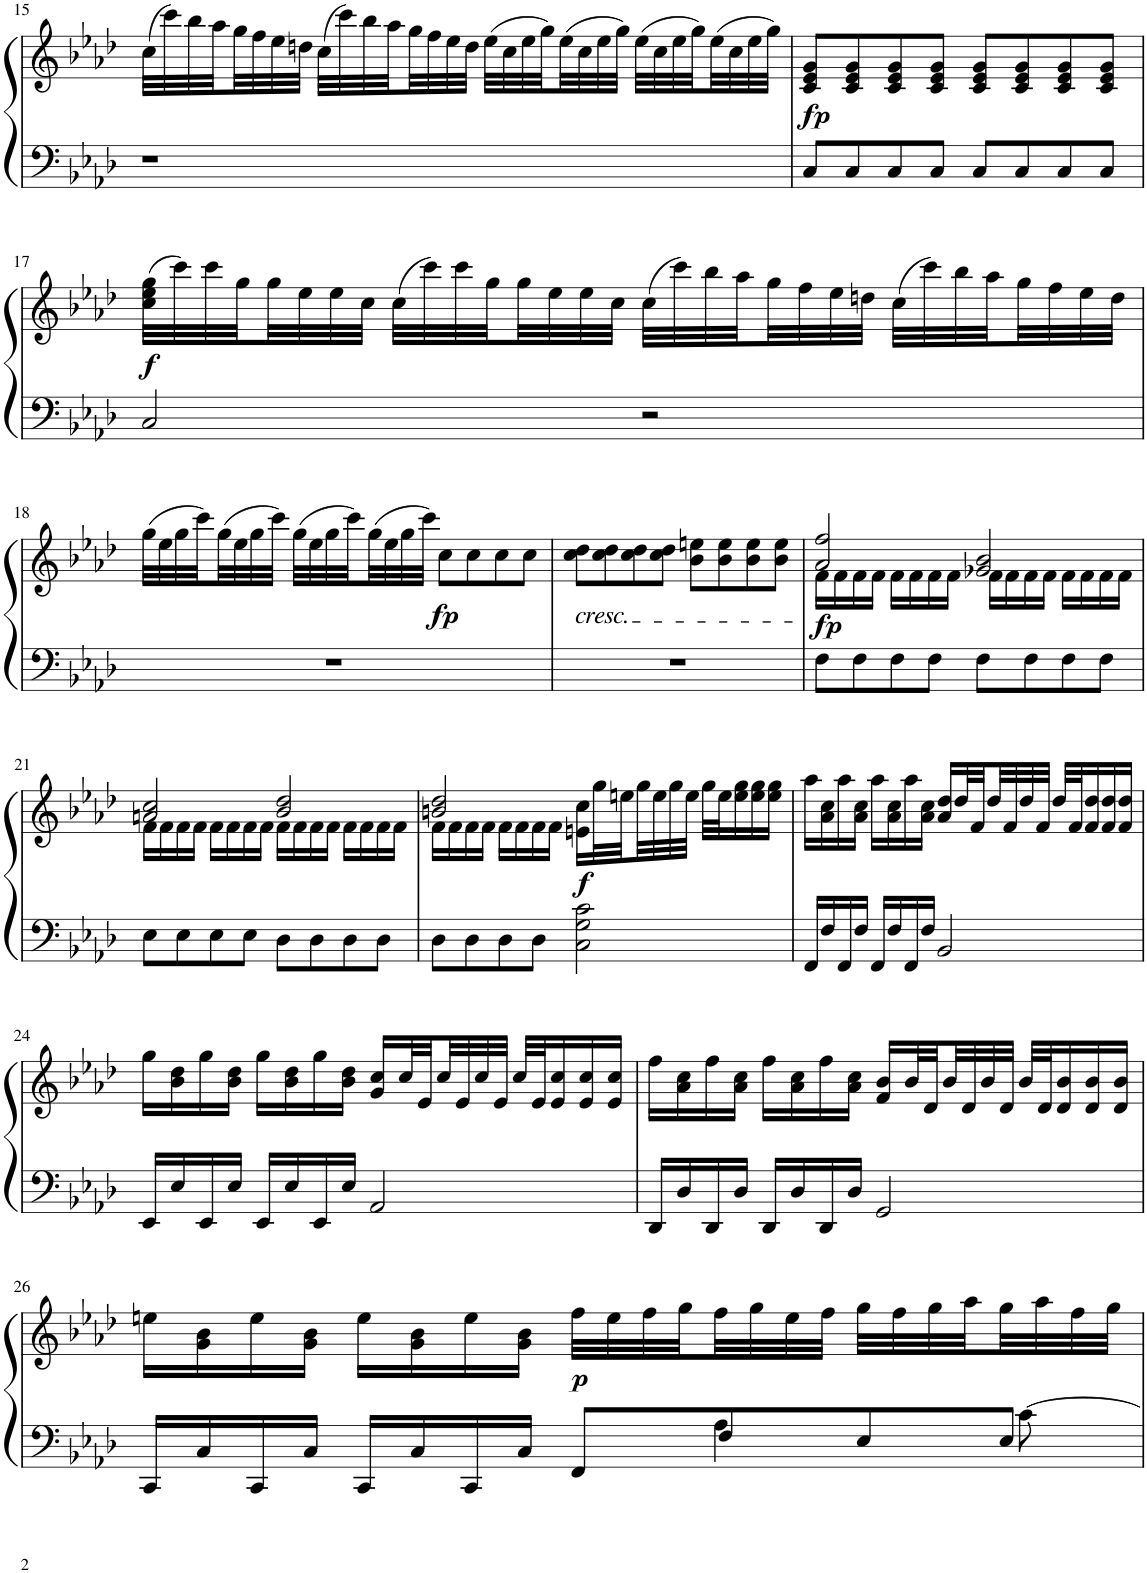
**kern	**kern	**dynam
*part1	*part1	*part1
*staff2	*staff1	*staff1/2
*I"Piano	*	*
*I'Pno.	*	*
!!LO:PB:g=z
*clefF4	*clefG2	*
*k[b-e-a-d-]	*k[b-e-a-d-]	*
*M4/4	*M4/4	*
=15	=15	=15
1r	(32cc\LLL	.
.	32ccc\)	.
.	32bb-\	.
.	32aa-\	.
.	32gg\	.
.	32ff\	.
.	32ee-\	.
.	32ddn\JJJ	.
.	(32cc\LLL	.
.	32ccc\)	.
.	32bb-\	.
.	32aa-\	.
.	32gg\	.
.	32ff\	.
.	32ee-\	.
.	32dd\JJJ	.
.	(32ee-\LLL	.
.	32cc\	.
.	32ee-\	.
.	32gg\)	.
.	(32ee-\	.
.	32cc\	.
.	32ee-\	.
.	32gg\JJJ)	.
.	(32ee-\LLL	.
.	32cc\	.
.	32ee-\	.
.	32gg\)	.
.	(32ee-\	.
.	32cc\	.
.	32ee-\	.
.	32gg\JJJ)	.
=16	=16	=16
!	!	!LO:DY:b
8C/L	8c/ 8e-/ 8g/L	fp
8C/	8c/ 8e-/ 8g/	.
8C/	8c/ 8e-/ 8g/	.
8C/J	8c/ 8e-/ 8g/J	.
8C/L	8c/ 8e-/ 8g/L	.
8C/	8c/ 8e-/ 8g/	.
8C/	8c/ 8e-/ 8g/	.
8C/J	8c/ 8e-/ 8g/J	.
!!LO:LB:g=z
=17	=17	=17
!	!	!LO:DY:b
2C/	(>32cc\ 32ee-\ 32gg\LLL	f
.	32ccc\)	.
.	32ccc\	.
.	32gg\	.
.	32gg\	.
.	32ee-\	.
.	32ee-\	.
.	32cc\JJJ	.
.	(>32cc\LLL	.
.	32ccc\)	.
.	32ccc\	.
.	32gg\	.
.	32gg\	.
.	32ee-\	.
.	32ee-\	.
.	32cc\JJJ	.
2r	(32cc\LLL	.
.	32ccc\)	.
.	32bb-\	.
.	32aa-\	.
.	32gg\	.
.	32ff\	.
.	32ee-\	.
.	32ddn\JJJ	.
.	(32cc\LLL	.
.	32ccc\)	.
.	32bb-\	.
.	32aa-\	.
.	32gg\	.
.	32ff\	.
.	32ee-\	.
.	32dd\JJJ	.
!!LO:LB:g=z
=18	=18	=18
1r	(32gg\LLL	.
.	32ee-\	.
.	32gg\	.
.	32ccc\)	.
.	(32gg\	.
.	32ee-\	.
.	32gg\	.
.	32ccc\JJJ)	.
.	(32gg\LLL	.
.	32ee-\	.
.	32gg\	.
.	32ccc\)	.
.	(32gg\	.
.	32ee-\	.
.	32gg\	.
.	32ccc\JJJ)	.
!	!	!LO:DY:b
.	8cc\L	fp
.	8cc\	.
.	8cc\	.
.	8cc\J	.
=19	=19	=19
!	!LO:TX:b:i:t=cresc.	!
1r	8cc\ 8dd-\L	.
.	8cc\ 8dd-\	.
.	8cc\ 8dd-\	.
.	8cc\ 8dd-\J	.
.	8b-\ 8een\L	.
.	8b-\ 8ee\	.
.	8b-\ 8ee\	.
.	8b-\ 8ee\J	.
=20	=20	=20
*	*^	*
!	!	!	!LO:DY:b
8F\L	2a-/ 2ff/	16f\LL	fp
.	.	16f\	.
8F\	.	16f\	.
.	.	16f\JJ	.
8F\	.	16f\LL	.
.	.	16f\	.
8F\J	.	16f\	.
.	.	16f\JJ	.
8F\L	2g-X/ 2b-/	16f\LL	.
.	.	16f\	.
8F\	.	16f\	.
.	.	16f\JJ	.
8F\	.	16f\LL	.
.	.	16f\	.
8F\J	.	16f\	.
.	.	16f\JJ	.
!!LO:LB:g=z	!!
=21	=21	=21	=21
8E-\L	2an/ 2cc/	16f\LL	.
.	.	16f\	.
8E-\	.	16f\	.
.	.	16f\JJ	.
8E-\	.	16f\LL	.
.	.	16f\	.
8E-\J	.	16f\	.
.	.	16f\JJ	.
8D-\L	2b-/ 2dd-/	16f\LL	.
.	.	16f\	.
8D-\	.	16f\	.
.	.	16f\JJ	.
8D-\	.	16f\LL	.
.	.	16f\	.
8D-\J	.	16f\	.
.	.	16f\JJ	.
=22	=22	=22	=22
8D-\L	2bn/ 2dd-/	16f\LL	.
.	.	16f\	.
8D-\	.	16f\	.
.	.	16f\JJ	.
8D-\	.	16f\LL	.
.	.	16f\	.
8D-\J	.	16f\	.
.	.	16f\JJ	.
!	!	!	!LO:DY:b
2C\ 2G\ 2c\	16en\ 16cc\LL	2ryy	f
.	32gg\L	.	.
.	32een\	.	.
.	32gg\	.	.
.	32ee\	.	.
.	32gg\	.	.
.	32ee\JJJ	.	.
.	32gg\LLL	.	.
.	32ee\J	.	.
.	16ee\ 16gg\	.	.
.	16ee\ 16gg\	.	.
.	16ee\ 16gg\JJ	.	.
*	*v	*v	*
=23	=23	=23
16FF/LL	16aa-\LL	.
16F/	16a-\ 16cc\	.
16FF/	16aa-\	.
16F/JJ	16a-\ 16cc\JJ	.
16FF/LL	16aa-\LL	.
16F/	16a-\ 16cc\	.
16FF/	16aa-\	.
16F/JJ	16a-\ 16cc\JJ	.
2BB-/	16a-/ 16dd-/LL	.
.	32dd-/L	.
.	32f/	.
.	32dd-/	.
.	32f/	.
.	32dd-/	.
.	32f/JJJ	.
.	32dd-/LLL	.
.	32f/J	.
.	16f/ 16dd-/	.
.	16f/ 16dd-/	.
.	16f/ 16dd-/JJ	.
!!LO:LB:g=z
=24	=24	=24
16EE-/LL	16gg\LL	.
16E-/	16b-\ 16dd-\	.
16EE-/	16gg\	.
16E-/JJ	16b-\ 16dd-\JJ	.
16EE-/LL	16gg\LL	.
16E-/	16b-\ 16dd-\	.
16EE-/	16gg\	.
16E-/JJ	16b-\ 16dd-\JJ	.
2AA-/	16g/ 16cc/LL	.
.	32cc/L	.
.	32e-/	.
.	32cc/	.
.	32e-/	.
.	32cc/	.
.	32e-/JJJ	.
.	32cc/LLL	.
.	32e-/J	.
.	16e-/ 16cc/	.
.	16e-/ 16cc/	.
.	16e-/ 16cc/JJ	.
=25	=25	=25
16DD-/LL	16ff\LL	.
16D-/	16a-\ 16cc\	.
16DD-/	16ff\	.
16D-/JJ	16a-\ 16cc\JJ	.
16DD-/LL	16ff\LL	.
16D-/	16a-\ 16cc\	.
16DD-/	16ff\	.
16D-/JJ	16a-\ 16cc\JJ	.
2GG/	16f/ 16b-/LL	.
.	32b-/L	.
.	32d-/	.
.	32b-/	.
.	32d-/	.
.	32b-/	.
.	32d-/JJJ	.
.	32b-/LLL	.
.	32d-/J	.
.	16d-/ 16b-/	.
.	16d-/ 16b-/	.
.	16d-/ 16b-/JJ	.
!!LO:LB:g=z
=26	=26	=26
*^	*	*
16CC/LL	2ryy	16een\LL	.
16C/	.	16g\ 16b-\	.
16CC/	.	16ee\	.
16C/JJ	.	16g\ 16b-\JJ	.
16CC/LL	.	16ee\LL	.
16C/	.	16g\ 16b-\	.
16CC/	.	16ee\	.
16C/JJ	.	16g\ 16b-\JJ	.
!	!	!	!LO:DY:b
8FF/L	8ryy	32ff\LLL	p
.	.	32ee\	.
.	.	32ff\	.
.	.	32gg\	.
8F/	4A-\	32ff\	.
.	.	32gg\	.
.	.	32ee\	.
.	.	32ff\JJJ	.
8E-/	.	32gg\LLL	.
.	.	32ff\	.
.	.	32gg\	.
.	.	32aa-\	.
8E-/J	[>8c\	32gg\	.
.	.	32aa-\	.
.	.	32ff\	.
.	.	32gg\JJJ	.
*v	*v	*	*
=	=	=
*-	*-	*-
